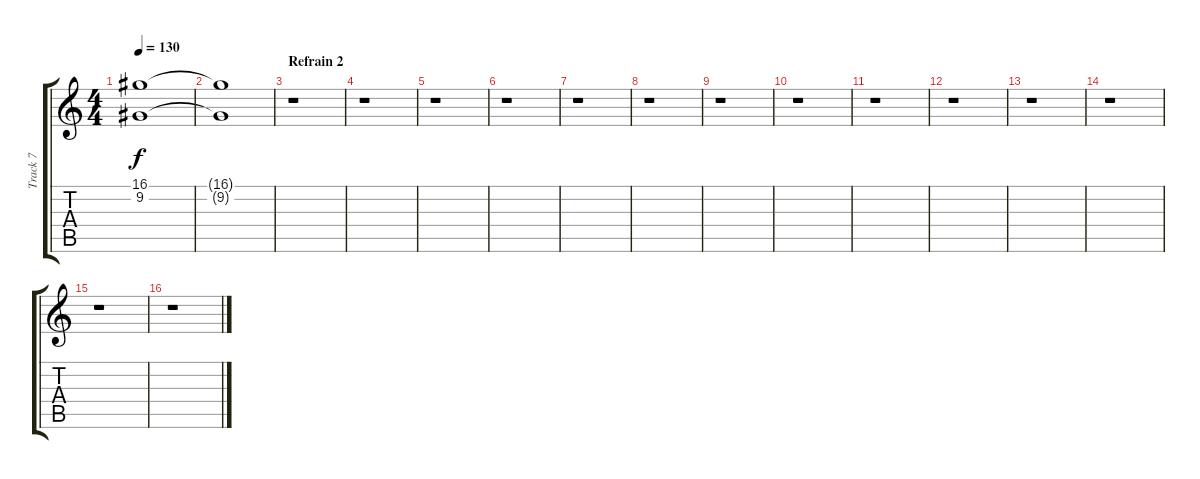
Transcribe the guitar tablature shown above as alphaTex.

\track ("Track 7" "Track 7") {instrument synthstrings1}
\staff {score tabs}
\tuning (E4 B3 G3 D3 A2 E2) {hide}
\ts (4 4)
\tempo 130
\clef g2
\ks c
(16.1{t} 9.2{t}).1{dy f} |
(16.1{t} 9.2{t}).1 |
\section ("" "Refrain 2")
r.1 |
r.1 |
r.1 |
r.1 |
r.1 |
r.1 |
r.1 |
r.1 |
r.1 |
r.1 |
r.1 |
r.1 |
r.1 |
r.1
